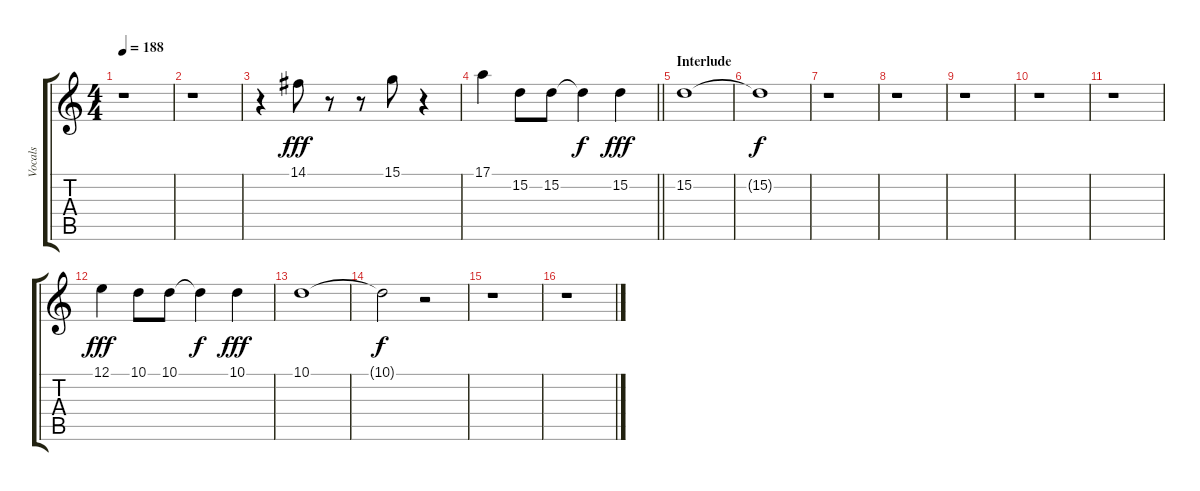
\track ("Vocals" "Vocals") {instrument lead6voice}
\staff {score tabs}
\tuning (E4 B3 G3 D3 A2 E2) {hide}
\ts (4 4)
\tempo 188
\clef g2
\ks c
r.1{dy f} |
r.1 |
r.4 14.1.8{dy fff} r.8 r.8 15.1.8 r.4 |
\barLineRight lightlight
17.1.4 15.2.8 15.2.8 15.2{t}.4{dy f} 15.2.4{dy fff} |
\section ("" "Interlude")
15.2.1 |
15.2{t}.1{dy f} |
r.1 |
r.1 |
r.1 |
r.1 |
r.1 |
12.1.4{dy fff} 10.1.8 10.1.8 10.1{t}.4{dy f} 10.1.4{dy fff} |
10.1.1 |
10.1{t}.2{dy f} r.2 |
r.1 |
r.1
